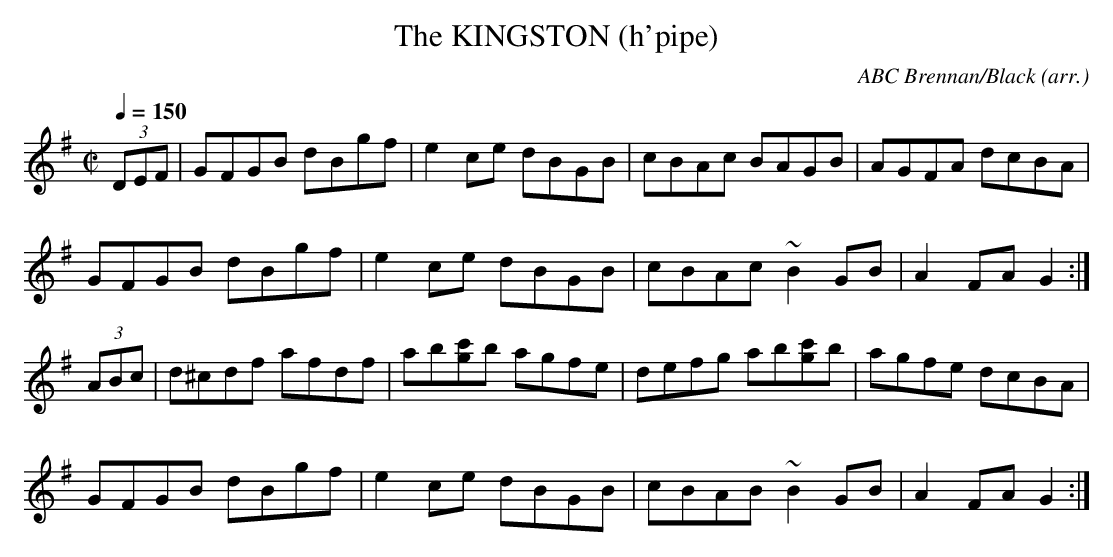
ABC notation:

X:1
T:KINGSTON (h'pipe), The
C:ABC Brennan/Black (arr.)
Q:1/4=150
M:C|
L:1/8 % dotted rhythm
K:G
(3DEF|GFGB dBgf|e2ce dBGB|cBAc BAGB|AGFA dcBA|
GFGB dBgf|e2ce dBGB|cBAc ~B2GB|A2FA G2:|
(3ABc|d^cdf afdf|ab[c'g]b agfe|defg ab[c'g]b|agfe dcBA|
GFGB dBgf|e2ce dBGB|cBAB ~B2GB|A2FA G2:|
